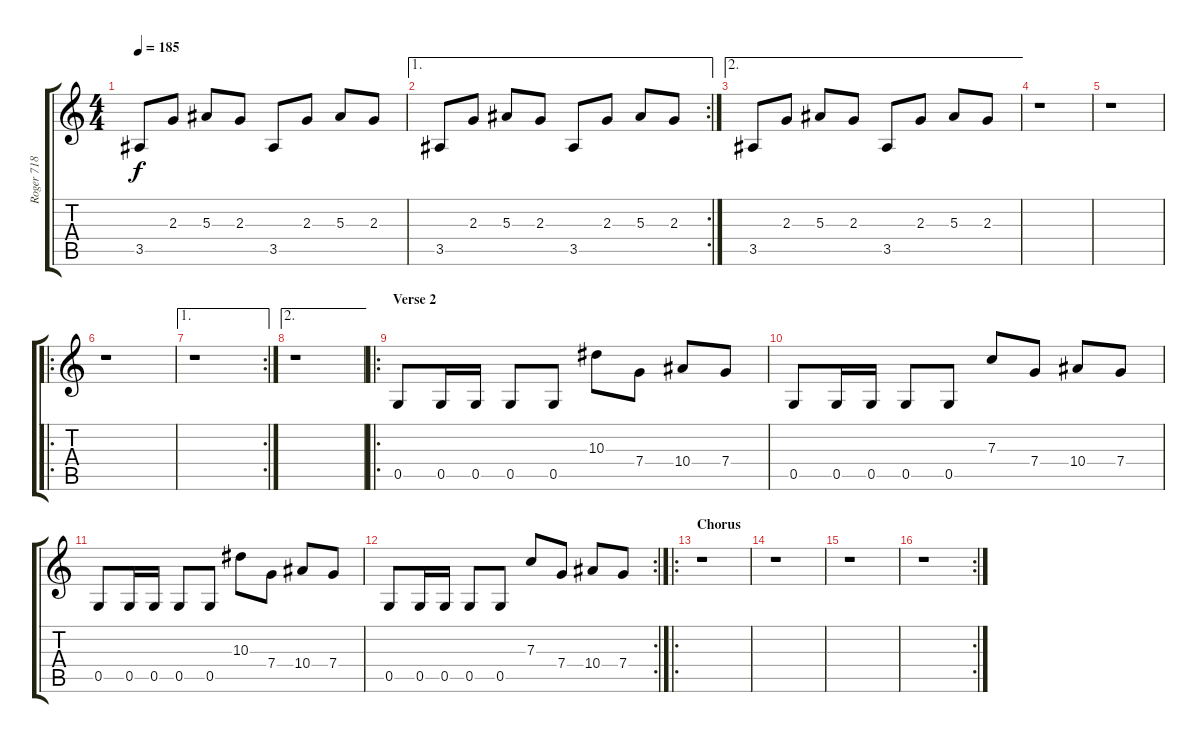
\track ("Roger 718" "Roger 718") {instrument distortionguitar}
\staff {score tabs}
\tuning (D4 A3 F3 C3 G2 C2) {hide}
\ts (4 4)
\tempo 185
\clef g2
\ks c
3.5.8{dy f} 2.3.8 5.3.8 2.3.8 3.5.8 2.3.8 5.3.8 2.3.8 |
\ae 1
\rc 2
3.5.8 2.3.8 5.3.8 2.3.8 3.5.8 2.3.8 5.3.8 2.3.8 |
\ae 2
3.5.8 2.3.8 5.3.8 2.3.8 3.5.8 2.3.8 5.3.8 2.3.8 |
r.1 |
r.1 |
\ro
r.1 |
\ae 1
\rc 2
r.1 |
\ae 2
r.1 |
\ro
\section ("" "Verse 2")
0.5.8 0.5.16 0.5.16 0.5.8 0.5.8 10.3.8 7.4.8 10.4.8 7.4.8 |
0.5.8 0.5.16 0.5.16 0.5.8 0.5.8 7.3.8 7.4.8 10.4.8 7.4.8 |
0.5.8 0.5.16 0.5.16 0.5.8 0.5.8 10.3.8 7.4.8 10.4.8 7.4.8 |
\rc 2
0.5.8 0.5.16 0.5.16 0.5.8 0.5.8 7.3.8 7.4.8 10.4.8 7.4.8 |
\ro
\section ("" "Chorus")
r.1 |
r.1 |
r.1 |
\rc 2
r.1
